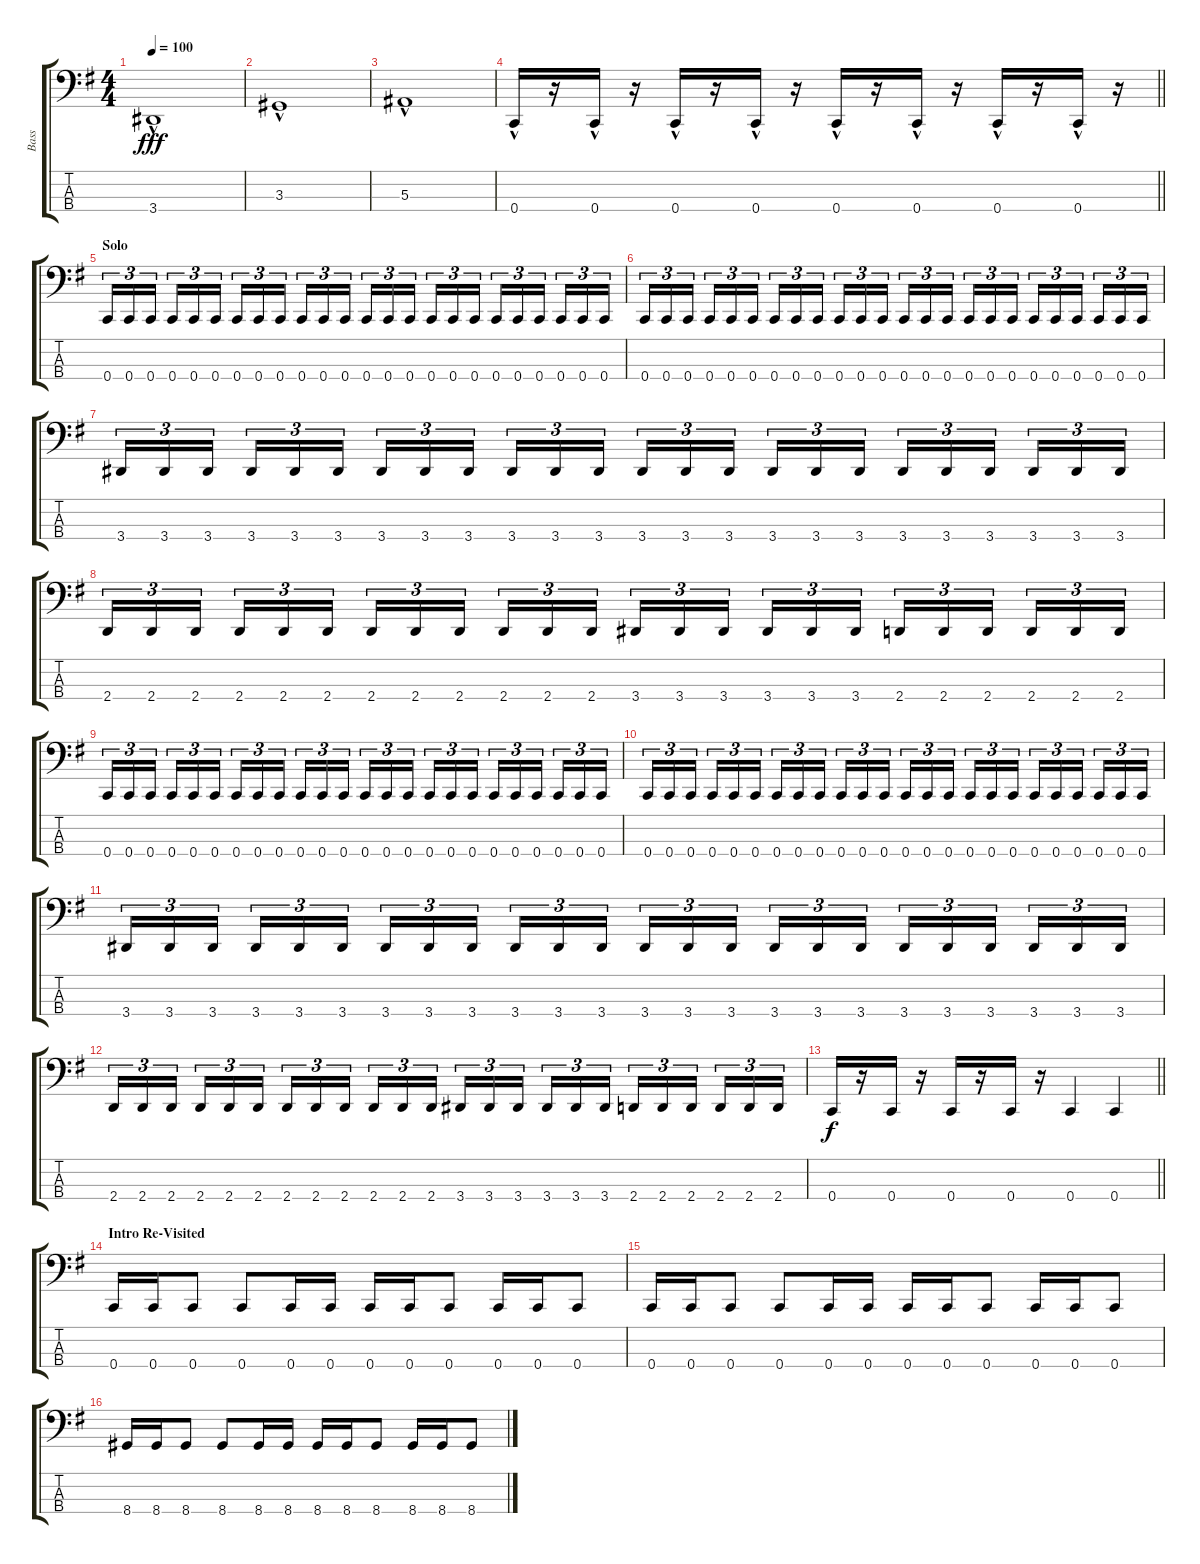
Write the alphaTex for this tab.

\track ("Bass" "Bass") {instrument electricbassfinger}
\staff {score tabs}
\tuning (Eb2 Bb1 F1 C1) {hide}
\ts (4 4)
\tempo 100
\clef f4
\ks eminor
3.4{hac}.1{dy fff} |
3.3{hac}.1 |
5.3{hac}.1 |
\barLineRight lightlight
0.4{hac}.16 r.16 0.4{hac}.16 r.16 0.4{hac}.16 r.16 0.4{hac}.16 r.16 0.4{hac}.16 r.16 0.4{hac}.16 r.16 0.4{hac}.16 r.16 0.4{hac}.16 r.16 |
\section ("" "Solo")
0.4.16{tu (3 2)} 0.4.16{tu (3 2)} 0.4.16{tu (3 2) beam splitsecondary} 0.4.16{tu (3 2)} 0.4.16{tu (3 2)} 0.4.16{tu (3 2)} 0.4.16{tu (3 2)} 0.4.16{tu (3 2)} 0.4.16{tu (3 2) beam splitsecondary} 0.4.16{tu (3 2)} 0.4.16{tu (3 2)} 0.4.16{tu (3 2)} 0.4.16{tu (3 2)} 0.4.16{tu (3 2)} 0.4.16{tu (3 2) beam splitsecondary} 0.4.16{tu (3 2)} 0.4.16{tu (3 2)} 0.4.16{tu (3 2)} 0.4.16{tu (3 2)} 0.4.16{tu (3 2)} 0.4.16{tu (3 2) beam splitsecondary} 0.4.16{tu (3 2)} 0.4.16{tu (3 2)} 0.4.16{tu (3 2)} |
0.4.16{tu (3 2)} 0.4.16{tu (3 2)} 0.4.16{tu (3 2) beam splitsecondary} 0.4.16{tu (3 2)} 0.4.16{tu (3 2)} 0.4.16{tu (3 2)} 0.4.16{tu (3 2)} 0.4.16{tu (3 2)} 0.4.16{tu (3 2) beam splitsecondary} 0.4.16{tu (3 2)} 0.4.16{tu (3 2)} 0.4.16{tu (3 2)} 0.4.16{tu (3 2)} 0.4.16{tu (3 2)} 0.4.16{tu (3 2) beam splitsecondary} 0.4.16{tu (3 2)} 0.4.16{tu (3 2)} 0.4.16{tu (3 2)} 0.4.16{tu (3 2)} 0.4.16{tu (3 2)} 0.4.16{tu (3 2) beam splitsecondary} 0.4.16{tu (3 2)} 0.4.16{tu (3 2)} 0.4.16{tu (3 2)} |
3.4.16{tu (3 2)} 3.4.16{tu (3 2)} 3.4.16{tu (3 2) beam splitsecondary} 3.4.16{tu (3 2)} 3.4.16{tu (3 2)} 3.4.16{tu (3 2)} 3.4.16{tu (3 2)} 3.4.16{tu (3 2)} 3.4.16{tu (3 2) beam splitsecondary} 3.4.16{tu (3 2)} 3.4.16{tu (3 2)} 3.4.16{tu (3 2)} 3.4.16{tu (3 2)} 3.4.16{tu (3 2)} 3.4.16{tu (3 2) beam splitsecondary} 3.4.16{tu (3 2)} 3.4.16{tu (3 2)} 3.4.16{tu (3 2)} 3.4.16{tu (3 2)} 3.4.16{tu (3 2)} 3.4.16{tu (3 2) beam splitsecondary} 3.4.16{tu (3 2)} 3.4.16{tu (3 2)} 3.4.16{tu (3 2)} |
2.4.16{tu (3 2)} 2.4.16{tu (3 2)} 2.4.16{tu (3 2) beam splitsecondary} 2.4.16{tu (3 2)} 2.4.16{tu (3 2)} 2.4.16{tu (3 2)} 2.4.16{tu (3 2)} 2.4.16{tu (3 2)} 2.4.16{tu (3 2) beam splitsecondary} 2.4.16{tu (3 2)} 2.4.16{tu (3 2)} 2.4.16{tu (3 2)} 3.4.16{tu (3 2)} 3.4.16{tu (3 2)} 3.4.16{tu (3 2) beam splitsecondary} 3.4.16{tu (3 2)} 3.4.16{tu (3 2)} 3.4.16{tu (3 2)} 2.4.16{tu (3 2)} 2.4.16{tu (3 2)} 2.4.16{tu (3 2) beam splitsecondary} 2.4.16{tu (3 2)} 2.4.16{tu (3 2)} 2.4.16{tu (3 2)} |
0.4.16{tu (3 2)} 0.4.16{tu (3 2)} 0.4.16{tu (3 2) beam splitsecondary} 0.4.16{tu (3 2)} 0.4.16{tu (3 2)} 0.4.16{tu (3 2)} 0.4.16{tu (3 2)} 0.4.16{tu (3 2)} 0.4.16{tu (3 2) beam splitsecondary} 0.4.16{tu (3 2)} 0.4.16{tu (3 2)} 0.4.16{tu (3 2)} 0.4.16{tu (3 2)} 0.4.16{tu (3 2)} 0.4.16{tu (3 2) beam splitsecondary} 0.4.16{tu (3 2)} 0.4.16{tu (3 2)} 0.4.16{tu (3 2)} 0.4.16{tu (3 2)} 0.4.16{tu (3 2)} 0.4.16{tu (3 2) beam splitsecondary} 0.4.16{tu (3 2)} 0.4.16{tu (3 2)} 0.4.16{tu (3 2)} |
0.4.16{tu (3 2)} 0.4.16{tu (3 2)} 0.4.16{tu (3 2) beam splitsecondary} 0.4.16{tu (3 2)} 0.4.16{tu (3 2)} 0.4.16{tu (3 2)} 0.4.16{tu (3 2)} 0.4.16{tu (3 2)} 0.4.16{tu (3 2) beam splitsecondary} 0.4.16{tu (3 2)} 0.4.16{tu (3 2)} 0.4.16{tu (3 2)} 0.4.16{tu (3 2)} 0.4.16{tu (3 2)} 0.4.16{tu (3 2) beam splitsecondary} 0.4.16{tu (3 2)} 0.4.16{tu (3 2)} 0.4.16{tu (3 2)} 0.4.16{tu (3 2)} 0.4.16{tu (3 2)} 0.4.16{tu (3 2) beam splitsecondary} 0.4.16{tu (3 2)} 0.4.16{tu (3 2)} 0.4.16{tu (3 2)} |
3.4.16{tu (3 2)} 3.4.16{tu (3 2)} 3.4.16{tu (3 2) beam splitsecondary} 3.4.16{tu (3 2)} 3.4.16{tu (3 2)} 3.4.16{tu (3 2)} 3.4.16{tu (3 2)} 3.4.16{tu (3 2)} 3.4.16{tu (3 2) beam splitsecondary} 3.4.16{tu (3 2)} 3.4.16{tu (3 2)} 3.4.16{tu (3 2)} 3.4.16{tu (3 2)} 3.4.16{tu (3 2)} 3.4.16{tu (3 2) beam splitsecondary} 3.4.16{tu (3 2)} 3.4.16{tu (3 2)} 3.4.16{tu (3 2)} 3.4.16{tu (3 2)} 3.4.16{tu (3 2)} 3.4.16{tu (3 2) beam splitsecondary} 3.4.16{tu (3 2)} 3.4.16{tu (3 2)} 3.4.16{tu (3 2)} |
2.4.16{tu (3 2)} 2.4.16{tu (3 2)} 2.4.16{tu (3 2) beam splitsecondary} 2.4.16{tu (3 2)} 2.4.16{tu (3 2)} 2.4.16{tu (3 2)} 2.4.16{tu (3 2)} 2.4.16{tu (3 2)} 2.4.16{tu (3 2) beam splitsecondary} 2.4.16{tu (3 2)} 2.4.16{tu (3 2)} 2.4.16{tu (3 2)} 3.4.16{tu (3 2)} 3.4.16{tu (3 2)} 3.4.16{tu (3 2) beam splitsecondary} 3.4.16{tu (3 2)} 3.4.16{tu (3 2)} 3.4.16{tu (3 2)} 2.4.16{tu (3 2)} 2.4.16{tu (3 2)} 2.4.16{tu (3 2) beam splitsecondary} 2.4.16{tu (3 2)} 2.4.16{tu (3 2)} 2.4.16{tu (3 2)} |
\barLineRight lightlight
0.4.16{dy f} r.16 0.4.16 r.16 0.4.16 r.16 0.4.16 r.16 0.4.4 0.4.4 |
\section ("" "Intro Re-Visited")
0.4.16 0.4.16 0.4.8 0.4.8 0.4.16 0.4.16 0.4.16 0.4.16 0.4.8 0.4.16 0.4.16 0.4.8 |
0.4.16 0.4.16 0.4.8 0.4.8 0.4.16 0.4.16 0.4.16 0.4.16 0.4.8 0.4.16 0.4.16 0.4.8 |
8.4.16 8.4.16 8.4.8 8.4.8 8.4.16 8.4.16 8.4.16 8.4.16 8.4.8 8.4.16 8.4.16 8.4.8
